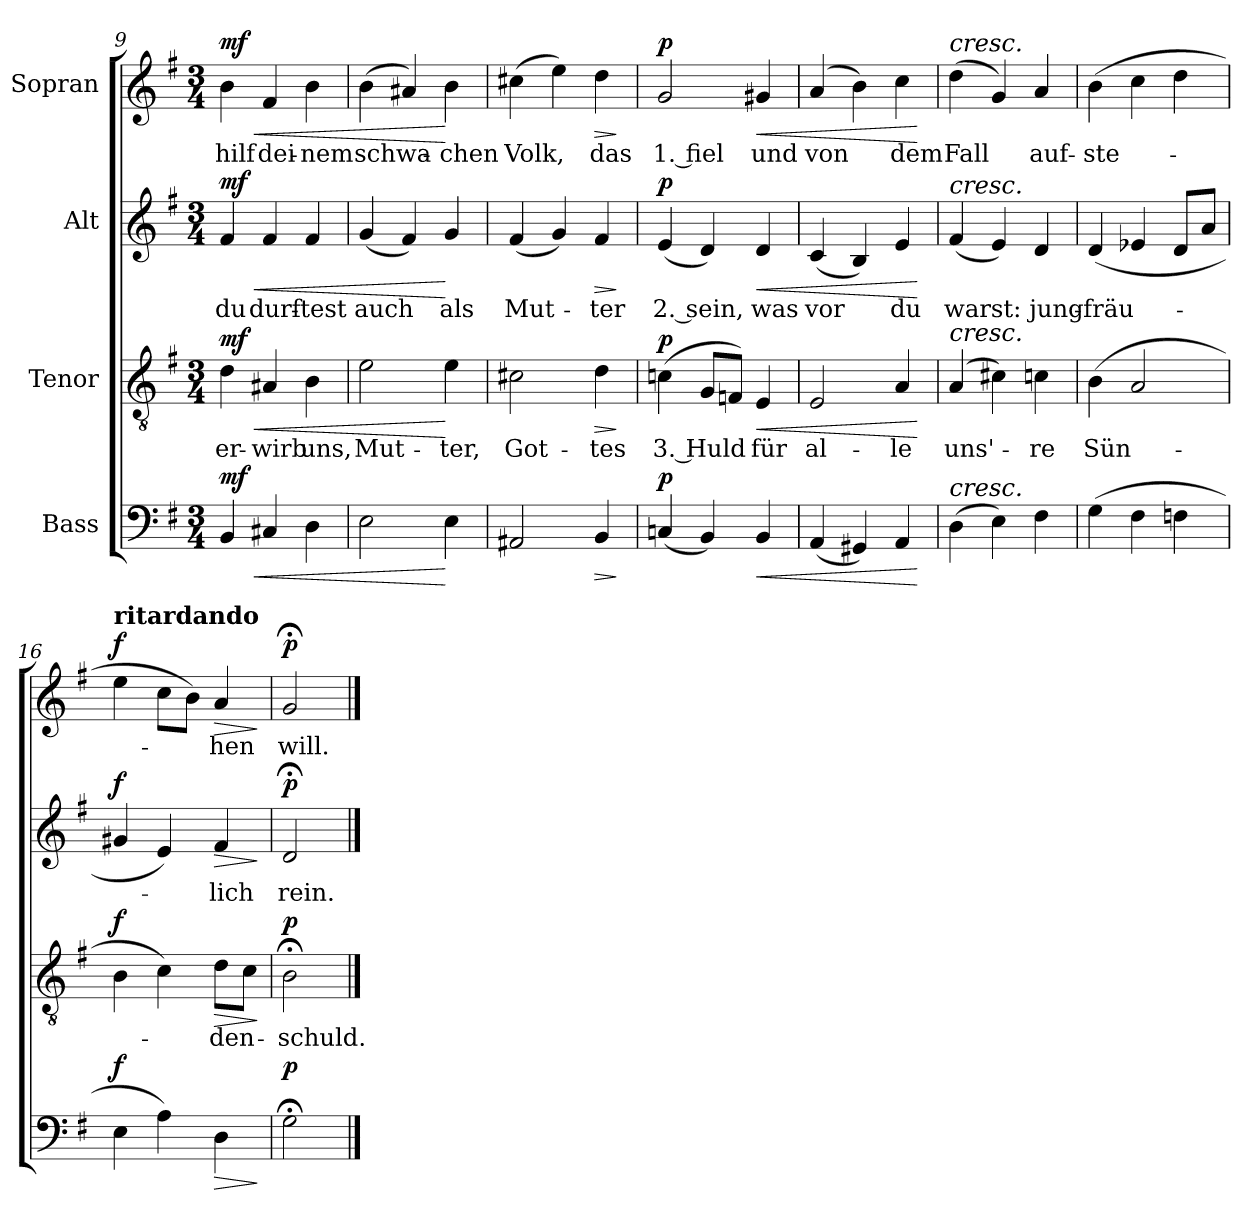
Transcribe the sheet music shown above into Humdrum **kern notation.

**kern	**dynam	**kern	**text	**dynam	**kern	**text	**dynam	**kern	**text	**dynam
*part4	*part4	*part3	*part3	*part3	*part2	*part2	*part2	*part1	*part1	*part1
*staff4	*staff4	*staff3	*staff3	*staff3	*staff2	*staff2	*staff2	*staff1	*staff1	*staff1
*I"Bass	*	*I"Tenor	*	*	*I"Alt	*	*	*I"Sopran	*	*
*clefF4	*	*clefGv2	*	*	*clefG2	*	*	*clefG2	*	*
*k[f#]	*	*k[f#]	*	*	*k[f#]	*	*	*k[f#]	*	*
*M3/4	*	*M3/4	*	*	*M3/4	*	*	*M3/4	*	*
=9	=9	=9	=9	=9	=9	=9	=9	=9	=9	=9
!	!LO:HP:b	!	!	!LO:HP:b	!	!	!LO:HP:b	!	!	!LO:HP:b
!	!LO:DY:n=1:a	!	!	!LO:DY:n=1:a	!	!	!LO:DY:n=1:a	!	!	!LO:DY:n=1:a
4BB/	< mf	4d\	er-	< mf	4f#/	du	< mf	4b\	hilf	< mf
4C#X/	.	4A#X/	-wirb	.	4f#/	durf-	.	4f#/	dei-	.
4D\	.	4B\	uns,	.	4f#/	-test	.	4b\	-nem	.
=10	=10	=10	=10	=10	=10	=10	=10	=10	=10	=10
2E\	.	2e\	Mut-	.	(4g/	auch	.	(4b\	schwa-	.
.	.	.	.	.	4f#/)	.	.	4a#X/)	.	.
4E\	[	4e\	-ter,	[	4g/	als	[	4b\	-chen	[
=11	=11	=11	=11	=11	=11	=11	=11	=11	=11	=11
2AA#X/	.	2c#X\	Got-	.	(4f#/	Mut-	.	(4cc#X\	-Volk,	.
.	.	.	.	.	4g/)	.	.	4ee\)	.	.
!	!LO:HP:b	!	!	!LO:HP:b	!	!	!LO:HP:b	!	!	!LO:HP:b
4BB/	>	4d\	-tes	>	4f#/	-ter	>	4dd\	das	>
.	]	.	.	]	.	.	]	.	.	]
!!LO:LB:g=z
=12	=12	=12	=12	=12	=12	=12	=12	=12	=12	=12
!	!LO:DY:a	!	!	!LO:DY:a	!	!	!LO:DY:a	!	!	!LO:DY:a
(4Cn/	p	(4cn\	3. Huld	p	(4e/	2. sein,	p	2g/	1. fiel	p
4BB/)	.	8G/L	.	.	4d/)	.	.	.	.	.
.	.	8Fn/J)	.	.	.	.	.	.	.	.
!	!LO:HP:b	!	!	!LO:HP:b	!	!	!LO:HP:b	!	!	!LO:HP:b
4BB/	<	4E/	für	<	4d/	was	<	4g#X/	und	<
=13	=13	=13	=13	=13	=13	=13	=13	=13	=13	=13
(4AA/	.	2E/	al-	.	(>4c/	vor	.	(4a/	von	.
4GG#X/)	.	.	.	.	4B/)	.	.	4b\)	.	.
4AA/	.	4A/	-le	.	4e/	du	.	4cc\	dem	.
.	[	.	.	[	.	.	[	.	.	[
=14	=14	=14	=14	=14	=14	=14	=14	=14	=14	=14
!	!	!	!	!	!	!	!	!LO:TX:a:i:t=cresc.	!	!
!	!	!	!	!	!LO:TX:a:i:t=cresc.	!	!	!	!	!
!	!	!LO:TX:a:i:t=cresc.	!	!	!	!	!	!	!	!
!LO:TX:a:i:t=cresc.	!	!	!	!	!	!	!	!	!	!
(4D\	.	(4A/	uns'-	.	(4f#/	warst:	.	(4dd\	Fall	.
4E\)	.	4c#X\)	.	.	4e/)	.	.	4g/)	.	.
4F#\	.	4cn\	-re	.	4d/	jung-	.	4a/	auf-	.
=15	=15	=15	=15	=15	=15	=15	=15	=15	=15	=15
(4G\	.	(4B\	Sün-	.	(4d/	-fräu-	.	(4b\	-ste-	.
4F#\	.	2A/	.	.	4e-X/	.	.	4cc\	.	.
4Fn\	.	.	.	.	8d/L	.	.	4dd\	.	.
.	.	.	.	.	8a/J	.	.	.	.	.
=16	=16	=16	=16	=16	=16	=16	=16	=16	=16	=16
!	!	!	!	!	!	!	!	!LO:TX:a:B:t=ritardando	!	!
!	!LO:DY:a	!	!	!LO:DY:a	!	!	!LO:DY:a	!	!	!LO:DY:a
4E\	f	4B\	.	f	4g#X/	.	f	4ee\	.	f
4A\)	.	4c\)	.	.	4e/)	.	.	8cc\L	.	.
.	.	.	.	.	.	.	.	8b\J)	.	.
!	!LO:HP:b	!	!	!LO:HP:b	!	!	!LO:HP:b	!	!	!LO:HP:b
4D\	>	8d\L	-den-	>	4f#/	-lich	>	4a/	-hen	>
.	.	8c\J	.	.	.	.	.	.	.	.
.	]	.	.	]	.	.	]	.	.	]
=17	=17	=17	=17	=17	=17	=17	=17	=17	=17	=17
!	!LO:DY:a	!	!	!LO:DY:a	!	!	!LO:DY:a	!	!	!LO:DY:a
2G;<\	p	2B;<\	-schuld.	p	2d;</	rein.	p	2g;</	will.	p
==	==	==	==	==	==	==	==	==	==	==
*-	*-	*-	*-	*-	*-	*-	*-	*-	*-	*-
